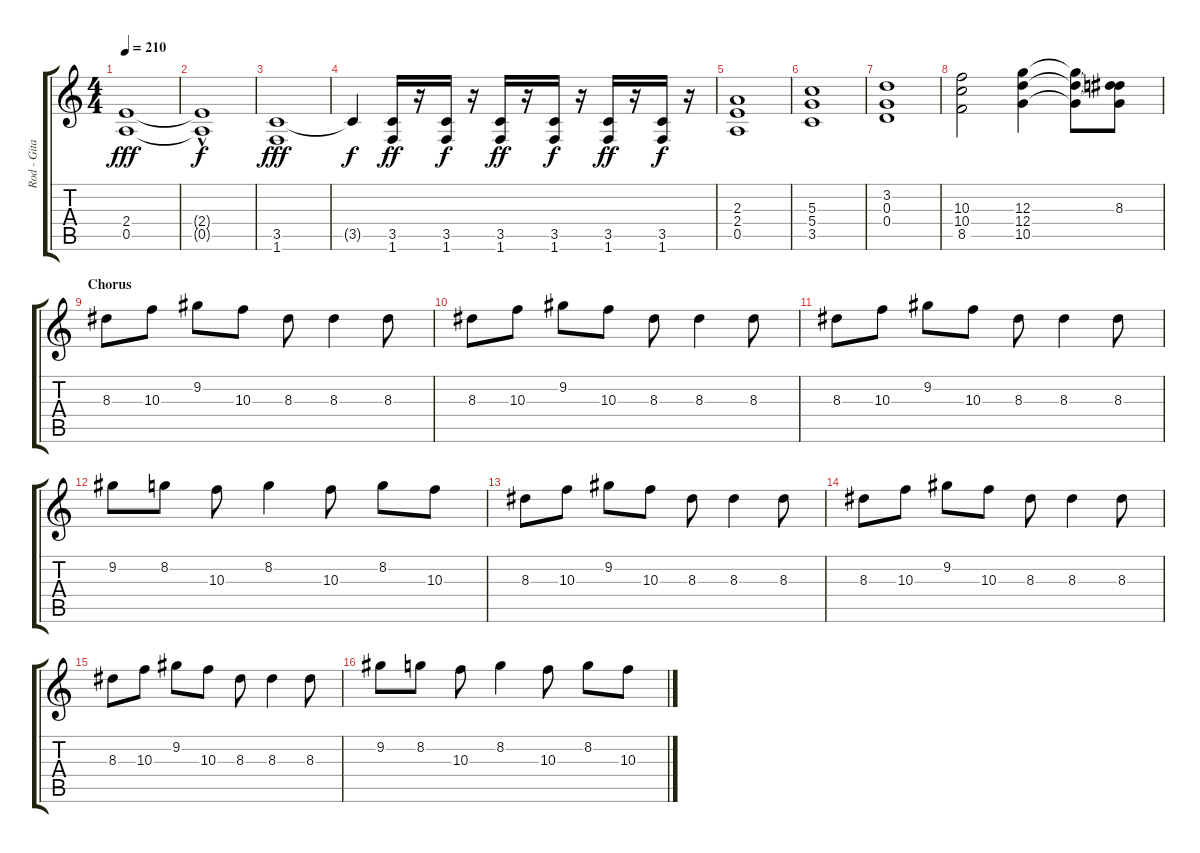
\track ("Rod - Gitarre 1" "Rod - Gita") {instrument distortionguitar}
\staff {score tabs}
\tuning (E4 B3 G3 D3 A2 E2) {hide}
\ts (4 4)
\tempo 210
\clef g2
\ks c
(2.4 0.5).1{dy fff} |
(2.4{hac t} 0.5{t}).1{dy f} |
(3.5 1.6).1{dy fff} |
3.5{t}.4{dy f} (3.5 1.6).16{dy ff} r.16 (3.5 1.6).16{dy f} r.16 (3.5 1.6).16{dy ff} r.16 (3.5 1.6).16{dy f} r.16 (3.5 1.6).16{dy ff} r.16 (3.5 1.6).16{dy f} r.16 |
(2.3 2.4 0.5).1 |
(5.3 5.4 3.5).1 |
(3.2 0.3 0.4).1 |
(10.3 10.4 8.5).2 (12.3 12.4 10.5).4 (12.3{t} 12.4{t} 10.5{t}).8 (8.3 12.4{t} 10.5{t}).8 |
\section ("" "Chorus")
8.3.8 10.3.8 9.2.8 10.3.8 8.3.8 8.3.4 8.3.8 |
8.3.8 10.3.8 9.2.8 10.3.8 8.3.8 8.3.4 8.3.8 |
8.3.8 10.3.8 9.2.8 10.3.8 8.3.8 8.3.4 8.3.8 |
9.2.8 8.2.8 10.3.8 8.2.4 10.3.8 8.2.8 10.3.8 |
8.3.8 10.3.8 9.2.8 10.3.8 8.3.8 8.3.4 8.3.8 |
8.3.8 10.3.8 9.2.8 10.3.8 8.3.8 8.3.4 8.3.8 |
8.3.8 10.3.8 9.2.8 10.3.8 8.3.8 8.3.4 8.3.8 |
9.2.8 8.2.8 10.3.8 8.2.4 10.3.8 8.2.8 10.3.8
